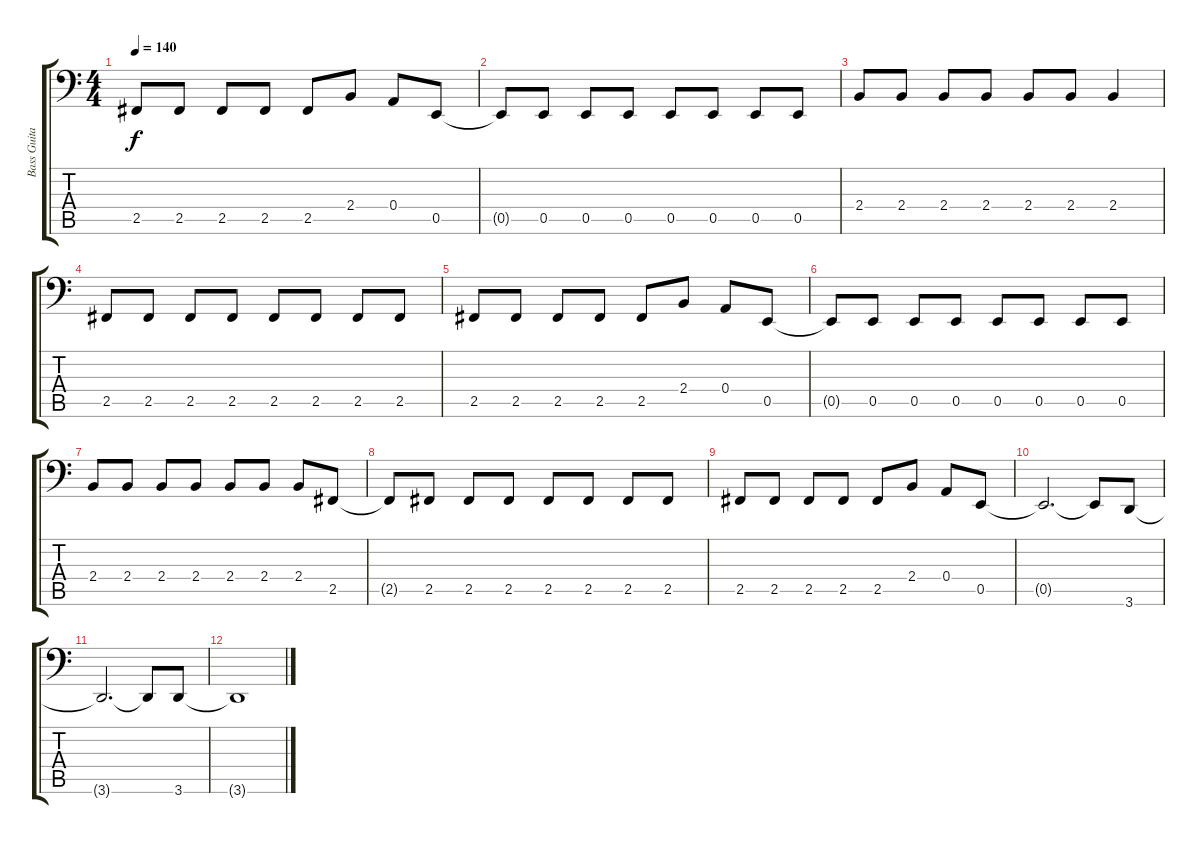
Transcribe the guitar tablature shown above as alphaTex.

\track ("Bass Guitar" "Bass Guita") {instrument electricbassfinger}
\staff {score tabs}
\tuning (C3 G2 D2 A1 E1 B0) {hide}
\ts (4 4)
\tempo 140
\clef f4
\ks c
2.5.8{dy f} 2.5.8 2.5.8 2.5.8 2.5.8 2.4.8 0.4.8 0.5.8 |
0.5{t}.8 0.5.8 0.5.8 0.5.8 0.5.8 0.5.8 0.5.8 0.5.8 |
2.4.8 2.4.8 2.4.8 2.4.8 2.4.8 2.4.8 2.4.4 |
2.5.8 2.5.8 2.5.8 2.5.8 2.5.8 2.5.8 2.5.8 2.5.8 |
2.5.8 2.5.8 2.5.8 2.5.8 2.5.8 2.4.8 0.4.8 0.5.8 |
0.5{t}.8 0.5.8 0.5.8 0.5.8 0.5.8 0.5.8 0.5.8 0.5.8 |
2.4.8 2.4.8 2.4.8 2.4.8 2.4.8 2.4.8 2.4.8 2.5.8 |
2.5{t}.8 2.5.8 2.5.8 2.5.8 2.5.8 2.5.8 2.5.8 2.5.8 |
2.5.8 2.5.8 2.5.8 2.5.8 2.5.8 2.4.8 0.4.8 0.5.8 |
0.5{t}.2{d} 0.5{t}.8 3.6.8 |
3.6{t}.2{d} 3.6{t}.8 3.6.8 |
3.6{t}.1
